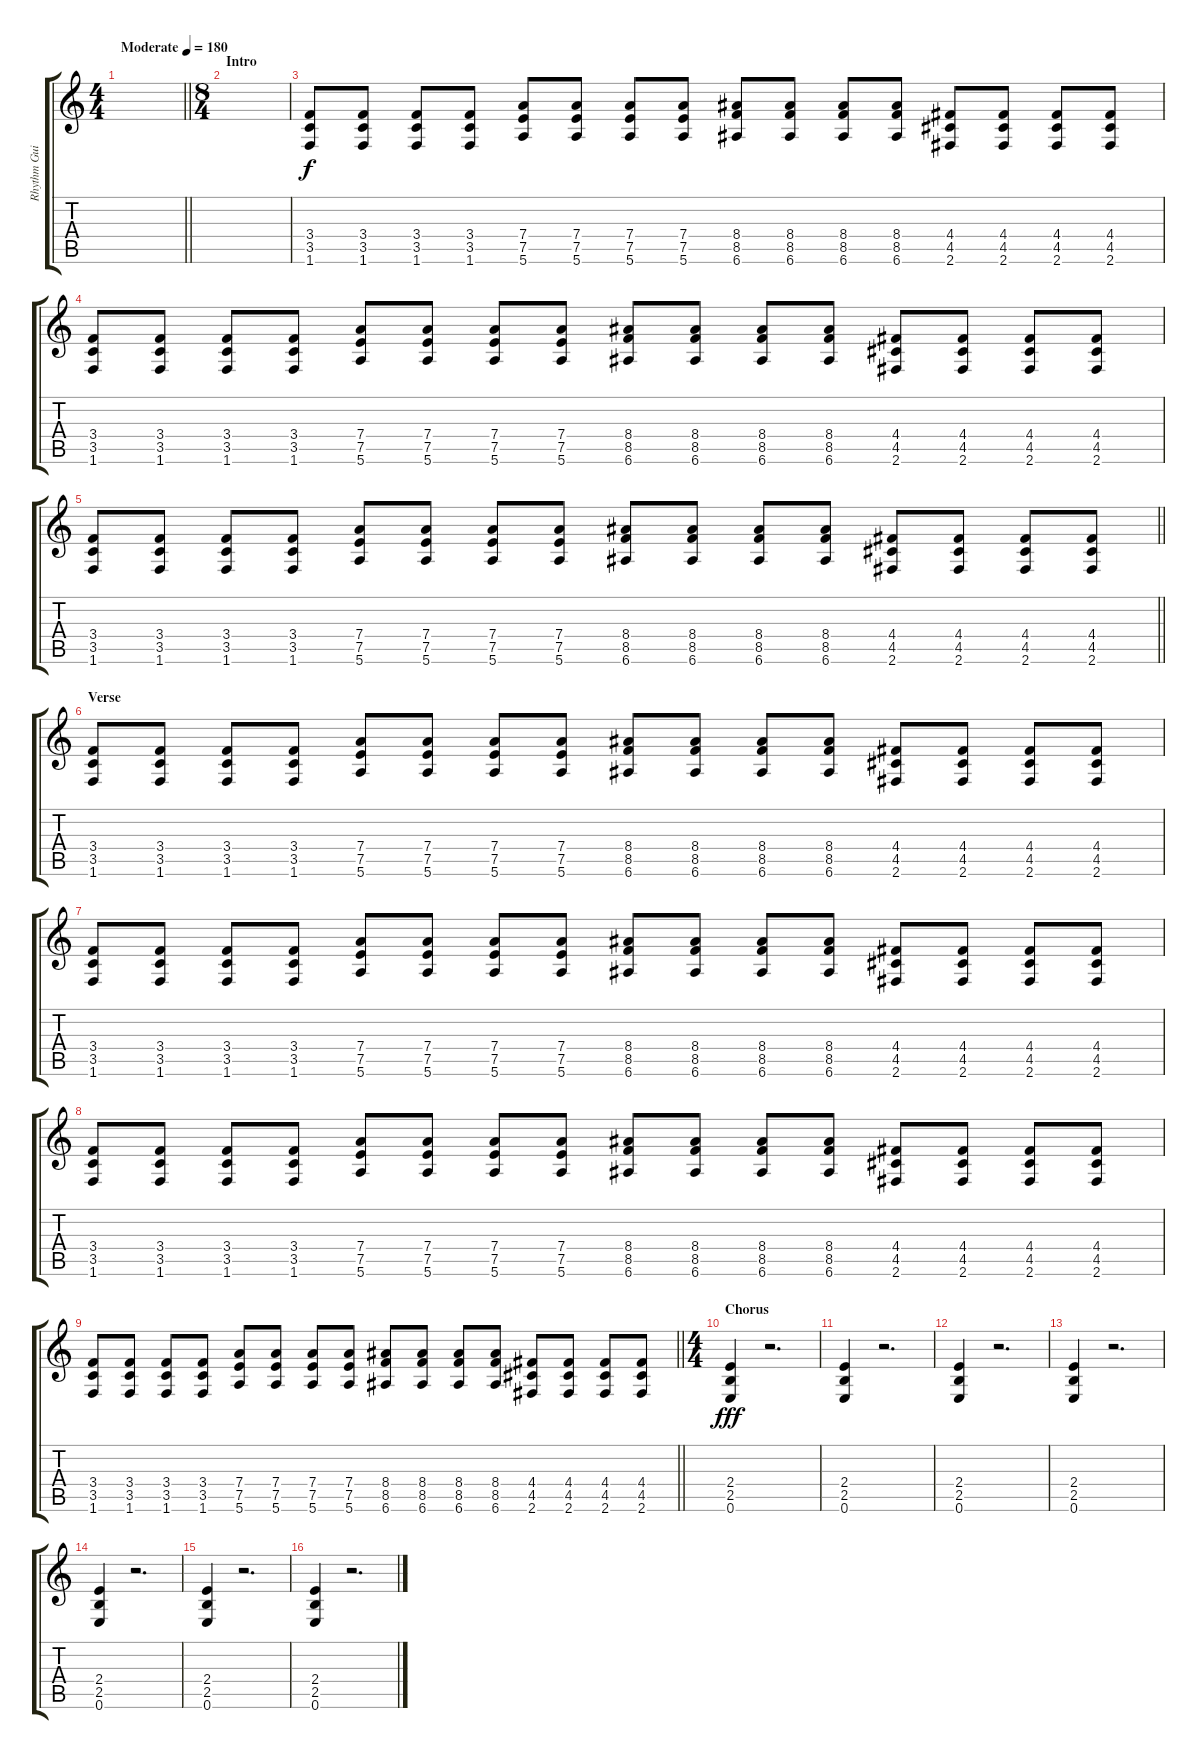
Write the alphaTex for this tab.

\track ("Rhythm Guitar" "Rhythm Gui") {instrument distortionguitar}
\staff {score tabs}
\tuning (E4 B3 G3 D3 A2 E2) {hide}
\ts (4 4)
\tempo (180 "Moderate")
\clef g2
\barLineRight lightlight
\ks c
|
\ts (8 4)
\section ("" "Intro")
|
(3.4 3.5 1.6).8 (3.4 3.5 1.6).8 (3.4 3.5 1.6).8 (3.4 3.5 1.6).8 (7.4 7.5 5.6).8 (7.4 7.5 5.6).8 (7.4 7.5 5.6).8 (7.4 7.5 5.6).8 (8.4 8.5 6.6).8 (8.4 8.5 6.6).8 (8.4 8.5 6.6).8 (8.4 8.5 6.6).8 (4.4 4.5 2.6).8 (4.4 4.5 2.6).8 (4.4 4.5 2.6).8 (4.4 4.5 2.6).8 |
(3.4 3.5 1.6).8 (3.4 3.5 1.6).8 (3.4 3.5 1.6).8 (3.4 3.5 1.6).8 (7.4 7.5 5.6).8 (7.4 7.5 5.6).8 (7.4 7.5 5.6).8 (7.4 7.5 5.6).8 (8.4 8.5 6.6).8 (8.4 8.5 6.6).8 (8.4 8.5 6.6).8 (8.4 8.5 6.6).8 (4.4 4.5 2.6).8 (4.4 4.5 2.6).8 (4.4 4.5 2.6).8 (4.4 4.5 2.6).8 |
\barLineRight lightlight
(3.4 3.5 1.6).8 (3.4 3.5 1.6).8 (3.4 3.5 1.6).8 (3.4 3.5 1.6).8 (7.4 7.5 5.6).8 (7.4 7.5 5.6).8 (7.4 7.5 5.6).8 (7.4 7.5 5.6).8 (8.4 8.5 6.6).8 (8.4 8.5 6.6).8 (8.4 8.5 6.6).8 (8.4 8.5 6.6).8 (4.4 4.5 2.6).8 (4.4 4.5 2.6).8 (4.4 4.5 2.6).8 (4.4 4.5 2.6).8 |
\section ("" "Verse")
(3.4 3.5 1.6).8 (3.4 3.5 1.6).8 (3.4 3.5 1.6).8 (3.4 3.5 1.6).8 (7.4 7.5 5.6).8 (7.4 7.5 5.6).8 (7.4 7.5 5.6).8 (7.4 7.5 5.6).8 (8.4 8.5 6.6).8 (8.4 8.5 6.6).8 (8.4 8.5 6.6).8 (8.4 8.5 6.6).8 (4.4 4.5 2.6).8 (4.4 4.5 2.6).8 (4.4 4.5 2.6).8 (4.4 4.5 2.6).8 |
(3.4 3.5 1.6).8 (3.4 3.5 1.6).8 (3.4 3.5 1.6).8 (3.4 3.5 1.6).8 (7.4 7.5 5.6).8 (7.4 7.5 5.6).8 (7.4 7.5 5.6).8 (7.4 7.5 5.6).8 (8.4 8.5 6.6).8 (8.4 8.5 6.6).8 (8.4 8.5 6.6).8 (8.4 8.5 6.6).8 (4.4 4.5 2.6).8 (4.4 4.5 2.6).8 (4.4 4.5 2.6).8 (4.4 4.5 2.6).8 |
(3.4 3.5 1.6).8 (3.4 3.5 1.6).8 (3.4 3.5 1.6).8 (3.4 3.5 1.6).8 (7.4 7.5 5.6).8 (7.4 7.5 5.6).8 (7.4 7.5 5.6).8 (7.4 7.5 5.6).8 (8.4 8.5 6.6).8 (8.4 8.5 6.6).8 (8.4 8.5 6.6).8 (8.4 8.5 6.6).8 (4.4 4.5 2.6).8 (4.4 4.5 2.6).8 (4.4 4.5 2.6).8 (4.4 4.5 2.6).8 |
\barLineRight lightlight
(3.4 3.5 1.6).8 (3.4 3.5 1.6).8 (3.4 3.5 1.6).8 (3.4 3.5 1.6).8 (7.4 7.5 5.6).8 (7.4 7.5 5.6).8 (7.4 7.5 5.6).8 (7.4 7.5 5.6).8 (8.4 8.5 6.6).8 (8.4 8.5 6.6).8 (8.4 8.5 6.6).8 (8.4 8.5 6.6).8 (4.4 4.5 2.6).8 (4.4 4.5 2.6).8 (4.4 4.5 2.6).8 (4.4 4.5 2.6).8 |
\ts (4 4)
\section ("" "Chorus")
(2.4 2.5 0.6).4{dy fff} r.2{d} |
(2.4 2.5 0.6).4 r.2{d} |
(2.4 2.5 0.6).4 r.2{d} |
(2.4 2.5 0.6).4 r.2{d} |
(2.4 2.5 0.6).4 r.2{d} |
(2.4 2.5 0.6).4 r.2{d} |
(2.4 2.5 0.6).4 r.2{d}
